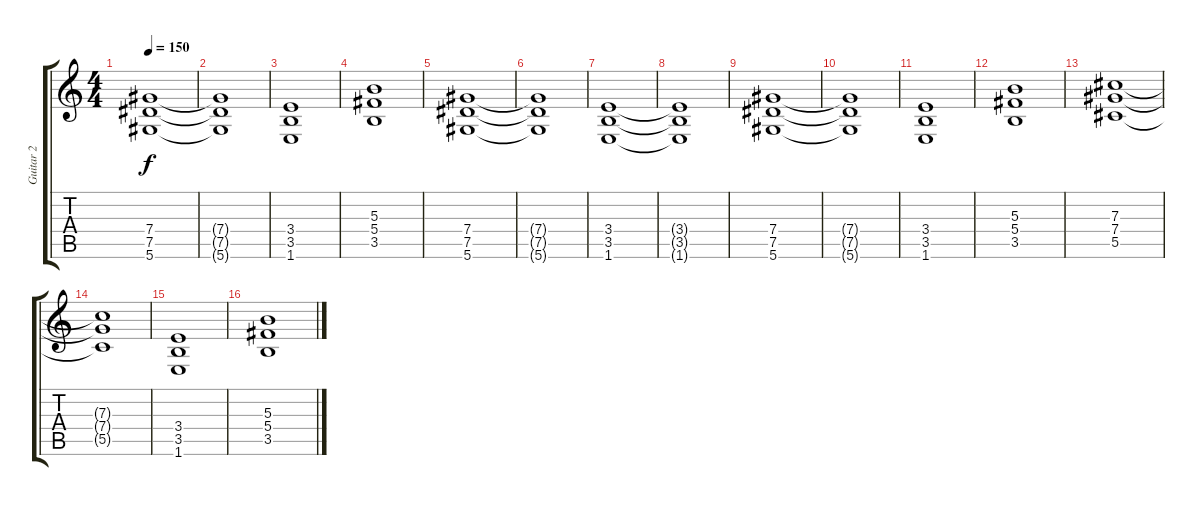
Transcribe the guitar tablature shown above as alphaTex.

\track ("Guitar 2" "Guitar 2") {instrument distortionguitar}
\staff {score tabs}
\tuning (Eb4 Bb3 Gb3 Db3 Ab2 Eb2) {hide}
\ts (4 4)
\tempo 150
\clef g2
\ks c
(7.4 7.5 5.6).1{dy f} |
(7.4{t} 7.5{t} 5.6{t}).1 |
(3.4 3.5 1.6).1 |
(5.3 5.4 3.5).1 |
(7.4 7.5 5.6).1 |
(7.4{t} 7.5{t} 5.6{t}).1 |
(3.4 3.5 1.6).1 |
(3.4{t} 3.5{t} 1.6{t}).1 |
(7.4 7.5 5.6).1 |
(7.4{t} 7.5{t} 5.6{t}).1 |
(3.4 3.5 1.6).1 |
(5.3 5.4 3.5).1 |
(7.3 7.4 5.5).1 |
(7.3{t} 7.4{t} 5.5{t}).1 |
(3.4 3.5 1.6).1 |
(5.3 5.4 3.5).1
